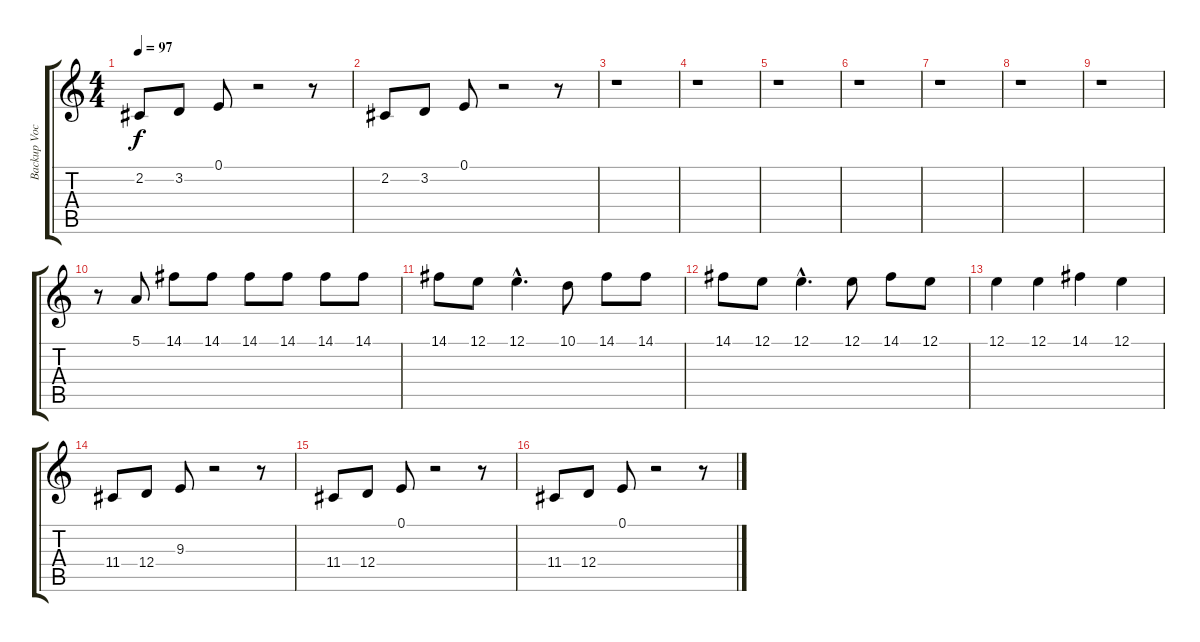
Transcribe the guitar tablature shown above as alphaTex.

\track ("Backup Vocals" "Backup Voc") {instrument trombone}
\staff {score tabs}
\tuning (E4 B3 G3 D3 A2 E2) {hide}
\ts (4 4)
\tempo 97
\clef g2
\ks c
2.2.8{dy f} 3.2.8 0.1.8 r.2 r.8 |
2.2.8 3.2.8 0.1.8 r.2 r.8 |
r.1 |
r.1 |
r.1 |
r.1 |
r.1 |
r.1 |
r.1 |
r.8 5.1.8 14.1.8 14.1.8 14.1.8 14.1.8 14.1.8 14.1.8 |
14.1.8 12.1.8 12.1{hac}.4{d} 10.1.8 14.1.8 14.1.8 |
14.1.8 12.1.8 12.1{hac}.4{d} 12.1.8 14.1.8 12.1.8 |
12.1.4 12.1.4 14.1.4 12.1.4 |
11.4.8 12.4.8 9.3.8 r.2 r.8 |
11.4.8 12.4.8 0.1.8 r.2 r.8 |
11.4.8 12.4.8 0.1.8 r.2 r.8
